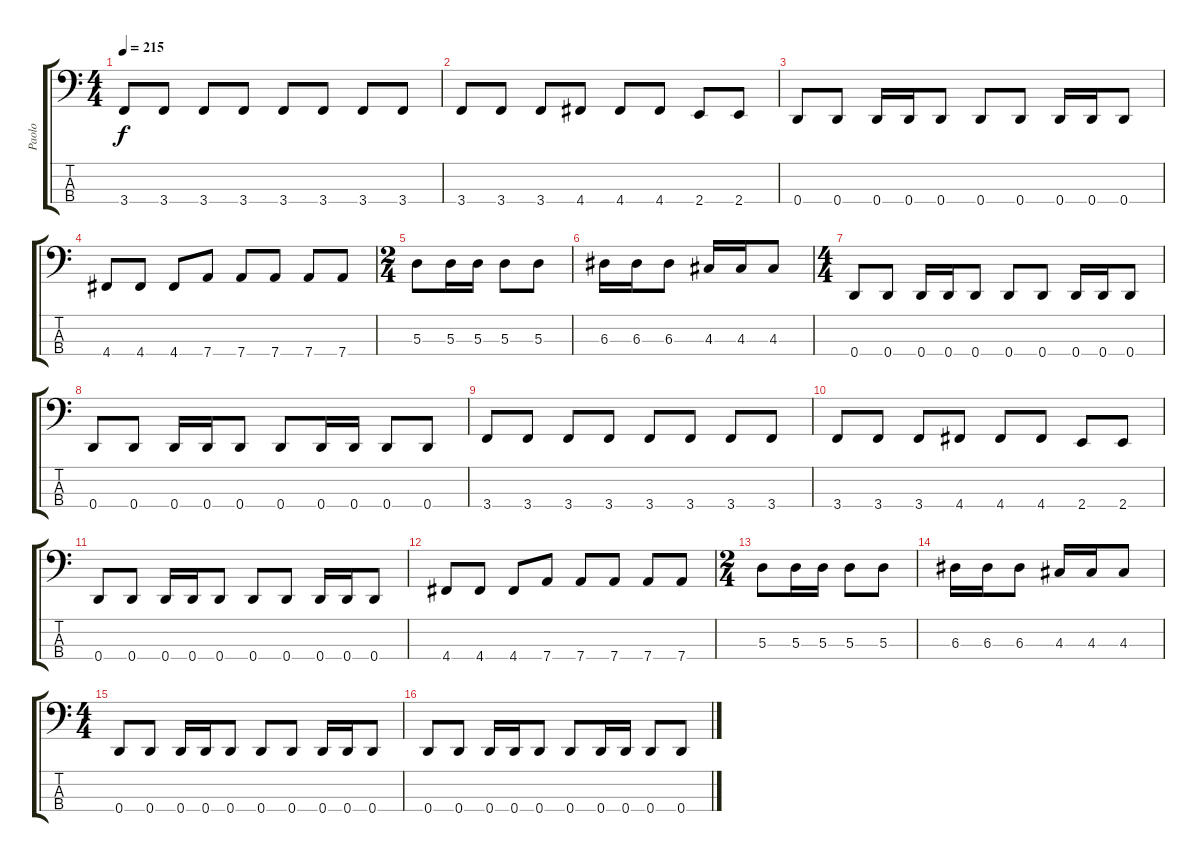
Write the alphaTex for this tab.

\track ("Paolo" "Paolo") {instrument electricbasspick}
\staff {score tabs}
\tuning (G2 D2 A1 D1) {hide}
\ts (4 4)
\tempo 215
\clef f4
\ks c
3.4.8{dy f} 3.4.8 3.4.8 3.4.8 3.4.8 3.4.8 3.4.8 3.4.8 |
3.4.8 3.4.8 3.4.8 4.4.8 4.4.8 4.4.8 2.4.8 2.4.8 |
0.4.8 0.4.8 0.4.16 0.4.16 0.4.8 0.4.8 0.4.8 0.4.16 0.4.16 0.4.8 |
4.4.8 4.4.8 4.4.8 7.4.8 7.4.8 7.4.8 7.4.8 7.4.8 |
\ts (2 4)
5.3.8 5.3.16 5.3.16 5.3.8 5.3.8 |
6.3.16 6.3.16 6.3.8 4.3.16 4.3.16 4.3.8 |
\ts (4 4)
0.4.8 0.4.8 0.4.16 0.4.16 0.4.8 0.4.8 0.4.8 0.4.16 0.4.16 0.4.8 |
0.4.8 0.4.8 0.4.16 0.4.16 0.4.8 0.4.8 0.4.16 0.4.16 0.4.8 0.4.8 |
3.4.8 3.4.8 3.4.8 3.4.8 3.4.8 3.4.8 3.4.8 3.4.8 |
3.4.8 3.4.8 3.4.8 4.4.8 4.4.8 4.4.8 2.4.8 2.4.8 |
0.4.8 0.4.8 0.4.16 0.4.16 0.4.8 0.4.8 0.4.8 0.4.16 0.4.16 0.4.8 |
4.4.8 4.4.8 4.4.8 7.4.8 7.4.8 7.4.8 7.4.8 7.4.8 |
\ts (2 4)
5.3.8 5.3.16 5.3.16 5.3.8 5.3.8 |
6.3.16 6.3.16 6.3.8 4.3.16 4.3.16 4.3.8 |
\ts (4 4)
0.4.8 0.4.8 0.4.16 0.4.16 0.4.8 0.4.8 0.4.8 0.4.16 0.4.16 0.4.8 |
0.4.8 0.4.8 0.4.16 0.4.16 0.4.8 0.4.8 0.4.16 0.4.16 0.4.8 0.4.8
